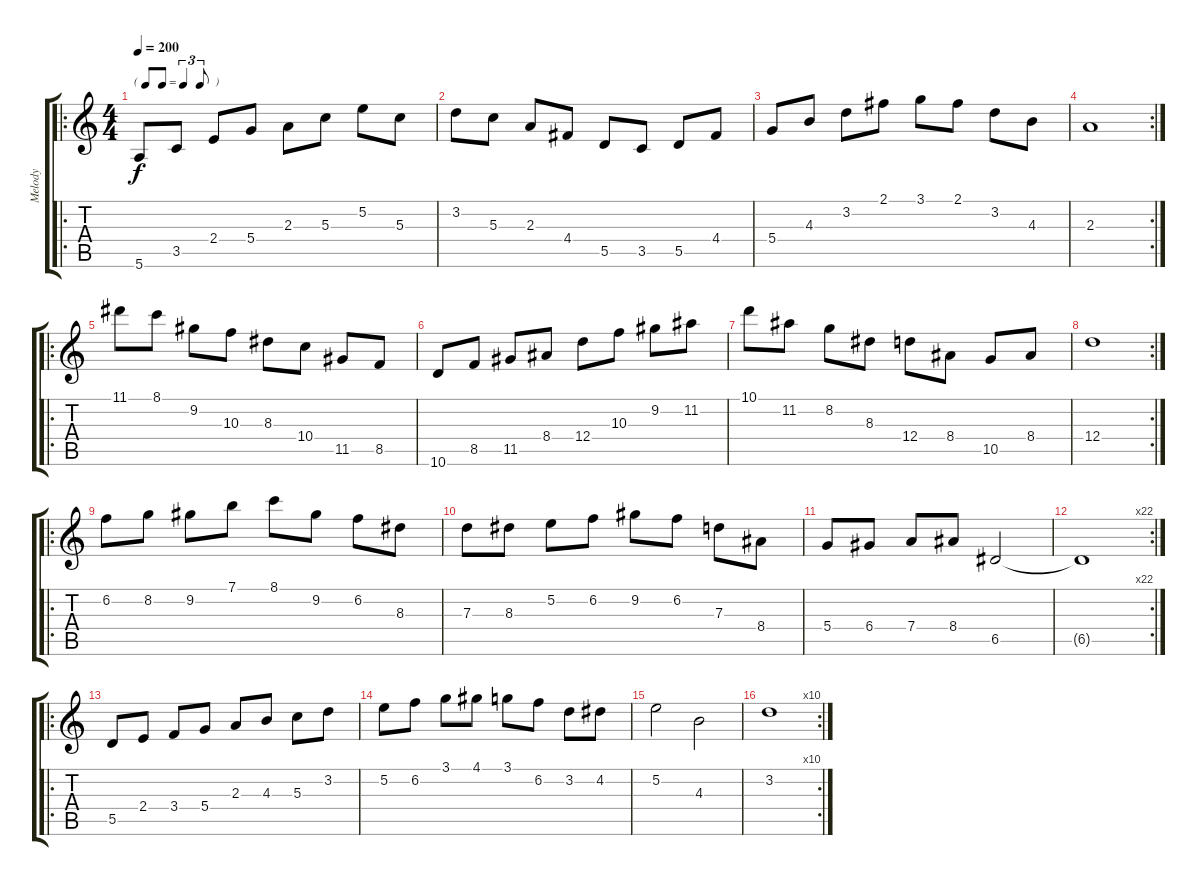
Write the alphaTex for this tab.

\track ("Melody" "Melody") {instrument acousticguitarnylon}
\staff {score tabs}
\tuning (E4 B3 G3 D3 A2 E2) {hide}
\ro
\ts (4 4)
\tf triplet8th
\tempo 200
\clef g2
\ks c
5.6.8{dy f instrument acousticguitarnylon} 3.5.8 2.4.8 5.4.8 2.3.8 5.3.8 5.2.8 5.3.8 |
3.2.8 5.3.8 2.3.8 4.4.8 5.5.8 3.5.8 5.5.8 4.4.8 |
5.4.8 4.3.8 3.2.8 2.1.8 3.1.8 2.1.8 3.2.8 4.3.8 |
\rc 2
2.3.1 |
\ro
11.1.8 8.1.8 9.2.8 10.3.8 8.3.8 10.4.8 11.5.8 8.5.8 |
10.6.8 8.5.8 11.5.8 8.4.8 12.4.8 10.3.8 9.2.8 11.2.8 |
10.1.8 11.2.8 8.2.8 8.3.8 12.4.8 8.4.8 10.5.8 8.4.8 |
\rc 2
12.4.1 |
\ro
6.2.8 8.2.8 9.2.8 7.1.8 8.1.8 9.2.8 6.2.8 8.3.8 |
7.3.8 8.3.8 5.2.8 6.2.8 9.2.8 6.2.8 7.3.8 8.4.8 |
5.4.8 6.4.8 7.4.8 8.4.8 6.5.2 |
\rc 22
6.5{t}.1 |
\ro
5.5.8 2.4.8 3.4.8 5.4.8 2.3.8 4.3.8 5.3.8 3.2.8 |
5.2.8 6.2.8 3.1.8 4.1.8 3.1.8 6.2.8 3.2.8 4.2.8 |
5.2.2 4.3.2 |
\rc 10
3.2.1
